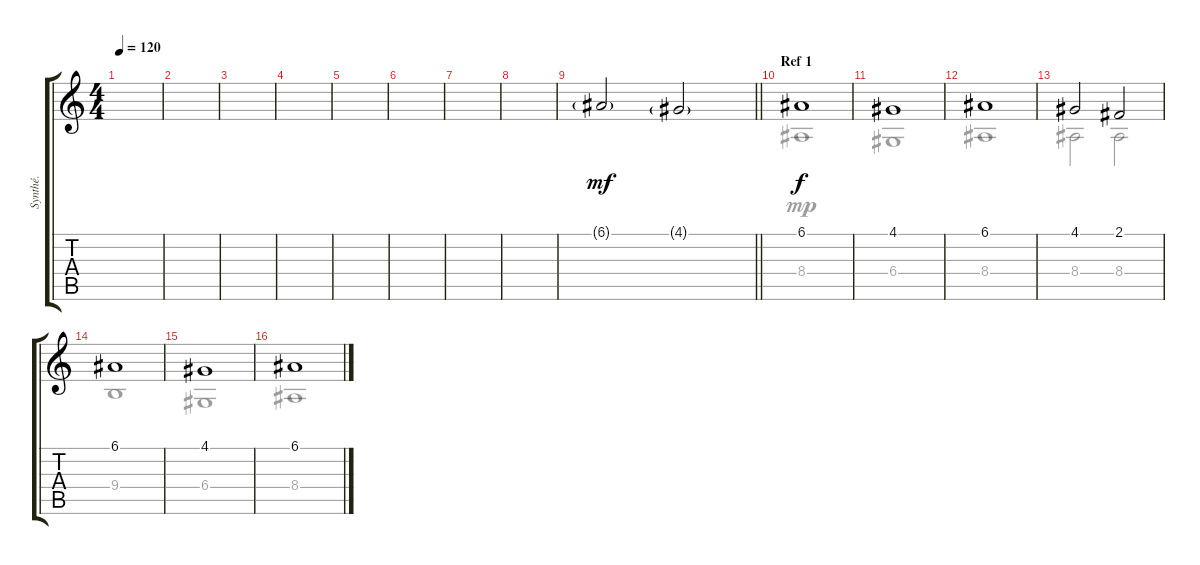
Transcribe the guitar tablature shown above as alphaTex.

\track ("Synthé." "Synthé.") {instrument pad2warm}
\staff {score tabs}
\tuning (E4 B3 G3 D3 A2 E2) {hide}
\voice
\ts (4 4)
\tempo 120
\clef g2
\ks c
|
|
|
|
|
|
|
|
\barLineRight lightlight
6.1{g}.2{dy mf} 4.1{g}.2 |
\section ("" "Ref 1")
6.1.1{dy f} |
4.1.1 |
6.1.1 |
4.1.2 2.1.2 |
6.1.1 |
4.1.1 |
6.1.1
\voice
\clef g2
\ottava regular
\simile none
\ks c
|
|
|
|
|
|
|
|
\barLineRight lightlight
|
8.4.1{dy mp} |
6.4.1 |
8.4.1 |
8.4.2 8.4.2 |
9.4.1 |
6.4.1 |
8.4.1
